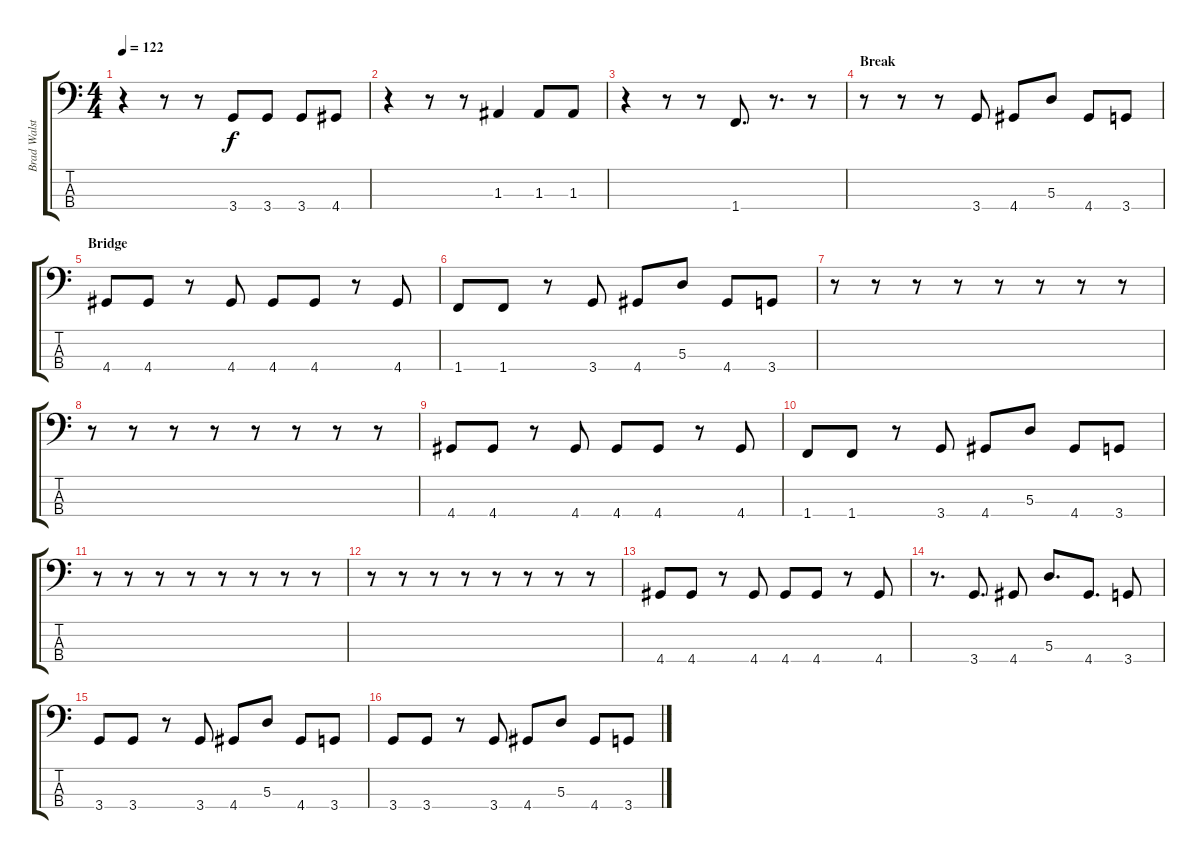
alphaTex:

\track ("Brad Walst" "Brad Walst") {instrument electricbasspick}
\staff {score tabs}
\tuning (G2 D2 A1 E1) {hide}
\ts (4 4)
\tempo 122
\clef f4
\ks c
r.4{dy f} r.8 r.8 3.4.8 3.4.8 3.4.8 4.4.8 |
r.4 r.8 r.8 1.3.4 1.3.8 1.3.8 |
r.4 r.8 r.8 1.4.8{d} r.8{d} r.8 |
\section ("" "Break")
r.8 r.8 r.8 3.4.8 4.4.8 5.3.8 4.4.8 3.4.8 |
\section ("" "Bridge")
4.4.8 4.4.8 r.8 4.4.8 4.4.8 4.4.8 r.8 4.4.8 |
1.4.8 1.4.8 r.8 3.4.8 4.4.8 5.3.8 4.4.8 3.4.8 |
r.8 r.8 r.8 r.8 r.8 r.8 r.8 r.8 |
r.8 r.8 r.8 r.8 r.8 r.8 r.8 r.8 |
4.4.8 4.4.8 r.8 4.4.8 4.4.8 4.4.8 r.8 4.4.8 |
1.4.8 1.4.8 r.8 3.4.8 4.4.8 5.3.8 4.4.8 3.4.8 |
r.8 r.8 r.8 r.8 r.8 r.8 r.8 r.8 |
r.8 r.8 r.8 r.8 r.8 r.8 r.8 r.8 |
4.4.8 4.4.8 r.8 4.4.8 4.4.8 4.4.8 r.8 4.4.8 |
r.8{d} 3.4.8{d} 4.4.8 5.3.8{d} 4.4.8{d} 3.4.8 |
3.4.8 3.4.8 r.8 3.4.8 4.4.8 5.3.8 4.4.8 3.4.8 |
3.4.8 3.4.8 r.8 3.4.8 4.4.8 5.3.8 4.4.8 3.4.8
